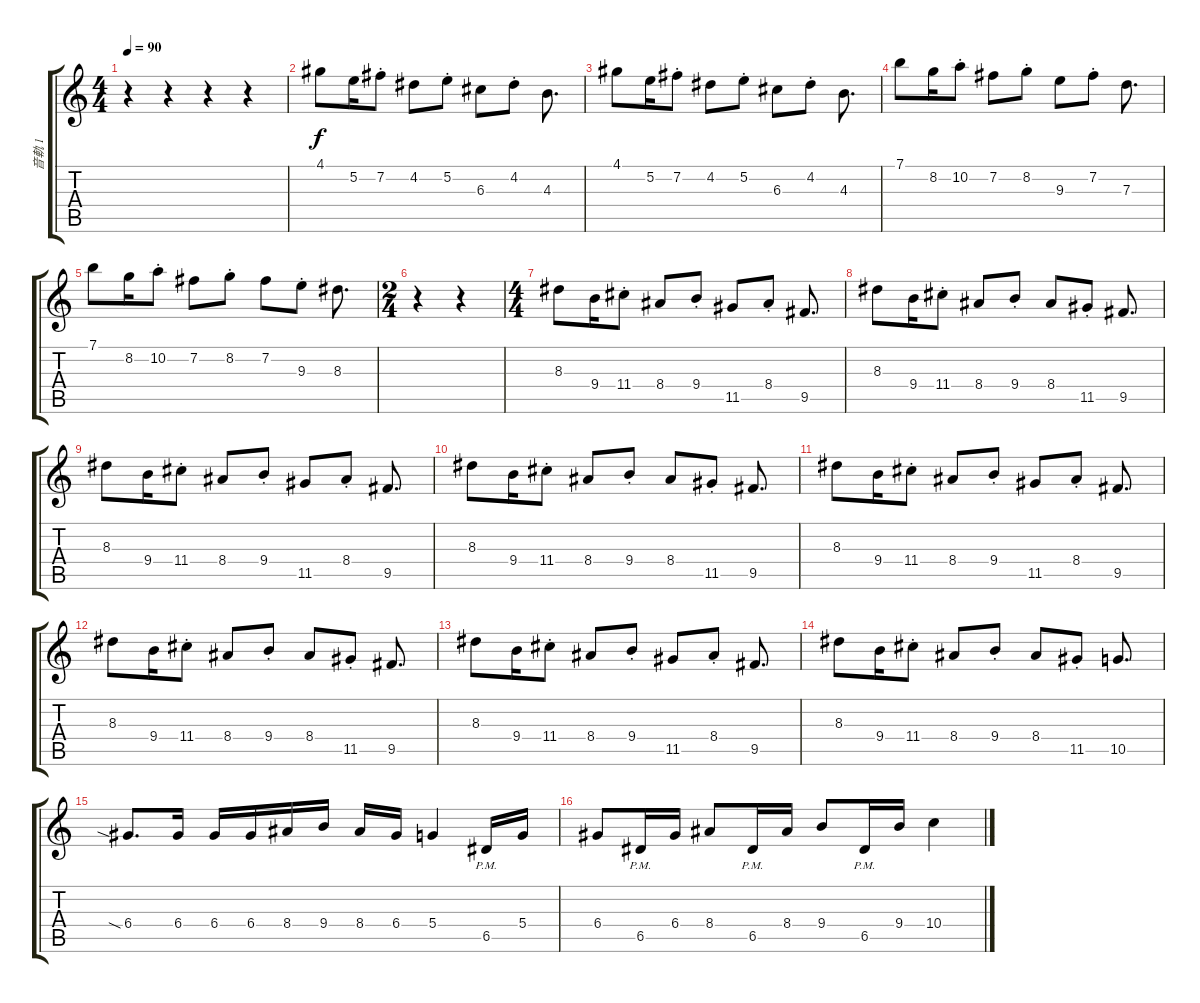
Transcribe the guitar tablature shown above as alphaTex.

\track ("音軌 1" "音軌 1") {instrument overdrivenguitar}
\staff {score tabs}
\tuning (E4 B3 G3 D3 A2 E2) {hide}
\ts (4 4)
\tempo 90
\clef g2
\ks c
r.4{dy f instrument overdrivenguitar} r.4 r.4 r.4 |
4.1.8 5.2.16 7.2{st}.8 4.2.8 5.2{st}.8 6.3.8 4.2{st}.8 4.3.8{d} |
4.1.8 5.2.16 7.2{st}.8 4.2.8 5.2{st}.8 6.3.8 4.2{st}.8 4.3.8{d} |
7.1.8 8.2.16 10.2{st}.8 7.2.8 8.2{st}.8 9.3.8 7.2{st}.8 7.3.8{d} |
7.1.8 8.2.16 10.2{st}.8 7.2.8 8.2{st}.8 7.2.8 9.3{st}.8 8.3.8{d} |
\ts (2 4)
r.4 r.4 |
\ts (4 4)
8.3.8 9.4.16 11.4{st}.8 8.4.8 9.4{st}.8 11.5.8 8.4{st}.8 9.5.8{d} |
8.3.8 9.4.16 11.4{st}.8 8.4.8 9.4{st}.8 8.4.8 11.5{st}.8 9.5.8{d} |
8.3.8 9.4.16 11.4{st}.8 8.4.8 9.4{st}.8 11.5.8 8.4{st}.8 9.5.8{d} |
8.3.8 9.4.16 11.4{st}.8 8.4.8 9.4{st}.8 8.4.8 11.5{st}.8 9.5.8{d} |
8.3.8 9.4.16 11.4{st}.8 8.4.8 9.4{st}.8 11.5.8 8.4{st}.8 9.5.8{d} |
8.3.8 9.4.16 11.4{st}.8 8.4.8 9.4{st}.8 8.4.8 11.5{st}.8 9.5.8{d} |
8.3.8 9.4.16 11.4{st}.8 8.4.8 9.4{st}.8 11.5.8 8.4{st}.8 9.5.8{d} |
8.3.8 9.4.16 11.4{st}.8 8.4.8 9.4{st}.8 8.4.8 11.5{st}.8 10.5.8{d} |
6.4{sia}.8{d} 6.4.16 6.4.16 6.4.16 8.4.16 9.4.16 8.4.16 6.4.16 5.4.4 6.5{pm}.16 5.4.16 |
6.4.8 6.5{pm}.16 6.4.16 8.4.8 6.5{pm}.16 8.4.16 9.4.8 6.5{pm}.16 9.4.16 10.4.4
